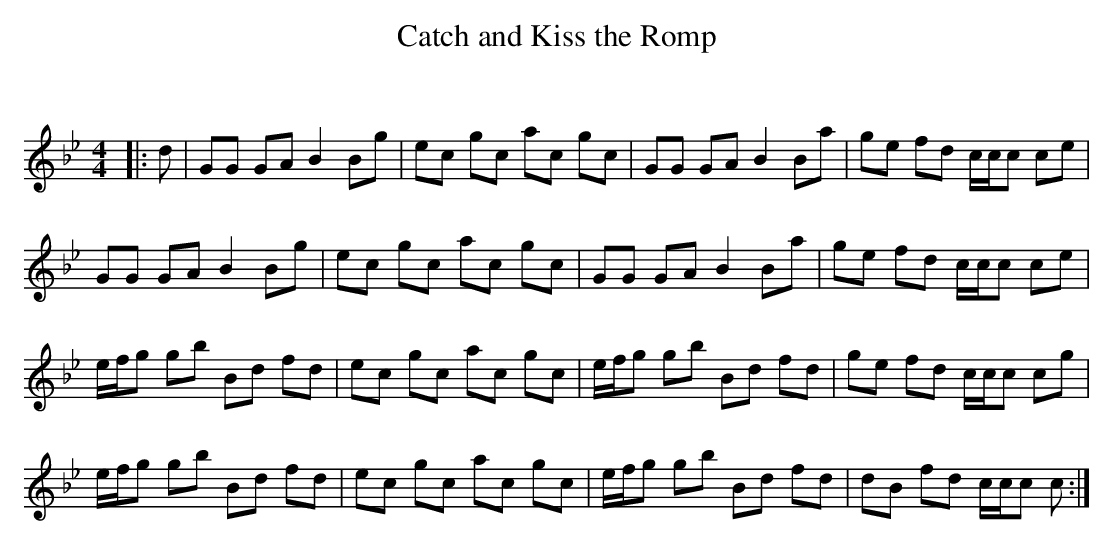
X:1
T: Catch and Kiss the Romp
C:
Q: 232
K:Gm
M:4/4
L:1/8
|:d|GG GA B2 Bg|ec gc ac gc|GG GA B2 Ba|ge fd c1/2c1/2c ce|
GG GA B2 Bg|ec gc ac gc|GG GA B2 Ba|ge fd c1/2c1/2c ce|
e1/2f1/2g gb Bd fd|ec gc ac gc|e1/2f1/2g gb Bd fd|ge fd c1/2c1/2c cg|
e1/2f1/2g gb Bd fd|ec gc ac gc|e1/2f1/2g gb Bd fd|dB fd c1/2c1/2c c:|
